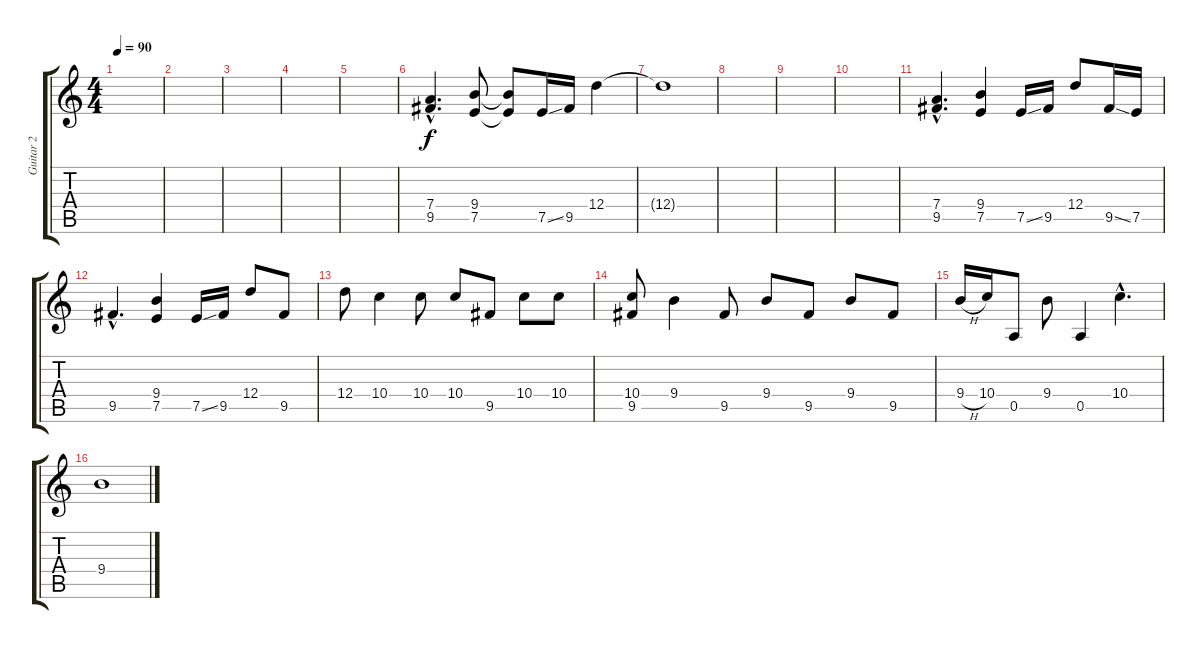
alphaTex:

\track ("Guitar 2" "Guitar 2") {instrument acousticguitarsteel}
\staff {score tabs}
\tuning (E4 B3 G3 D3 A2 E2) {hide}
\ts (4 4)
\tempo 90
\clef g2
\ks c
|
|
|
|
|
(7.4{hac} 9.5{hac}).4{d} (9.4 7.5).8 (9.4{t} 7.5{t}).8 7.5{ss}.16 9.5.16 12.4.4 |
12.4{t}.1 |
|
|
|
(7.4{hac} 9.5{hac}).4{d} (9.4 7.5).4 7.5{ss}.16 9.5.16 12.4.8 9.5{ss}.16 7.5.16 |
9.5{hac}.4{d} (9.4 7.5).4 7.5{ss}.16 9.5.16 12.4.8 9.5.8 |
12.4.8 10.4.4 10.4.8 10.4.8 9.5.8 10.4.8 10.4.8 |
(10.4 9.5).8 9.4.4 9.5.8 9.4.8 9.5.8 9.4.8 9.5.8 |
9.4{h}.16 10.4.16 0.5.8 9.4.8 0.5.4 10.4{hac}.4{d} |
9.4.1
